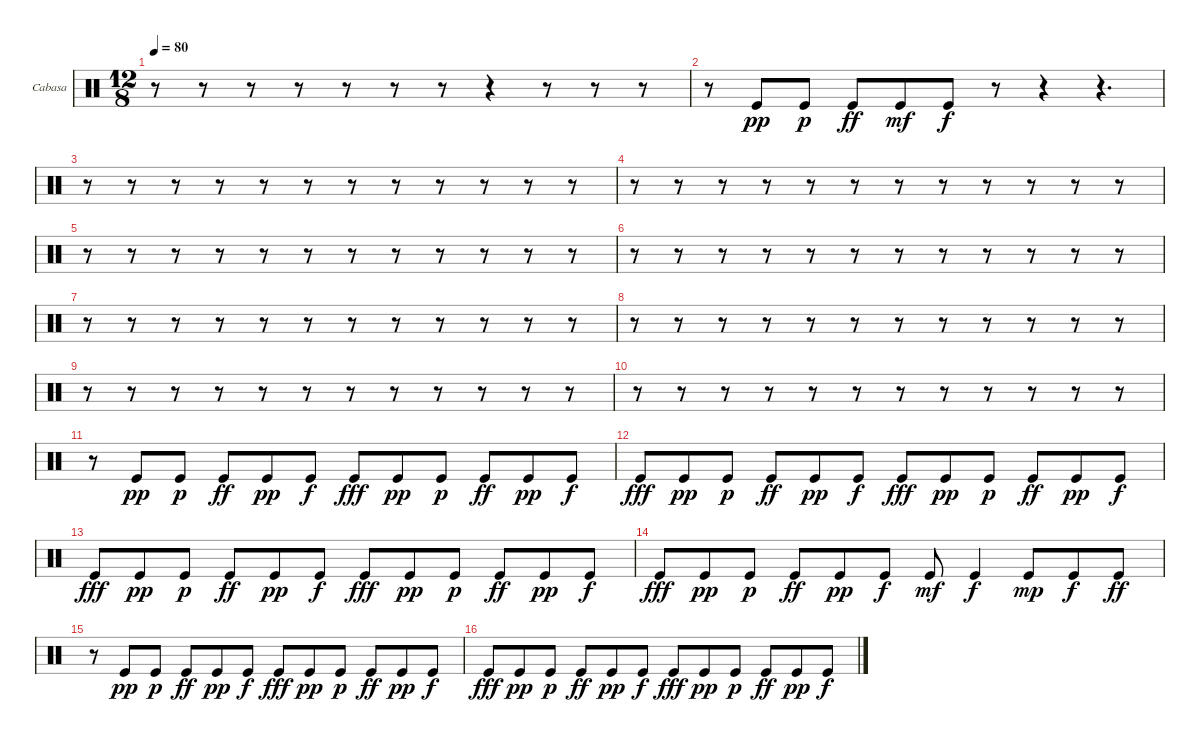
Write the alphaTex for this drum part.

\bracketExtendMode groupsimilarinstruments
\firstSystemTrackNameOrientation horizontal
\otherSystemsTrackNameOrientation horizontal
\track ("Cabasa" "Cabasa") {instrument percussion}
\staff {score}
\articulation defaults
\ts (12 8)
\tempo 80
\clef neutral
\ks c
r.8{dy f} r.8 r.8 r.8 r.8 r.8 r.8 r.4 r.8 r.8 r.8 |
r.8 "Kick (hit)".8{dy pp} "Kick (hit)".8{dy p} "Kick (hit)".8{dy ff} "Kick (hit)".8{dy mf} "Kick (hit)".8{dy f} r.8 r.4 r.4{d} |
r.8 r.8 r.8 r.8 r.8 r.8 r.8 r.8 r.8 r.8 r.8 r.8 |
r.8 r.8 r.8 r.8 r.8 r.8 r.8 r.8 r.8 r.8 r.8 r.8 |
r.8 r.8 r.8 r.8 r.8 r.8 r.8 r.8 r.8 r.8 r.8 r.8 |
r.8 r.8 r.8 r.8 r.8 r.8 r.8 r.8 r.8 r.8 r.8 r.8 |
r.8 r.8 r.8 r.8 r.8 r.8 r.8 r.8 r.8 r.8 r.8 r.8 |
r.8 r.8 r.8 r.8 r.8 r.8 r.8 r.8 r.8 r.8 r.8 r.8 |
r.8 r.8 r.8 r.8 r.8 r.8 r.8 r.8 r.8 r.8 r.8 r.8 |
r.8 r.8 r.8 r.8 r.8 r.8 r.8 r.8 r.8 r.8 r.8 r.8 |
r.8 "Kick (hit)".8{dy pp} "Kick (hit)".8{dy p} "Kick (hit)".8{dy ff} "Kick (hit)".8{dy pp} "Kick (hit)".8{dy f} "Kick (hit)".8{dy fff} "Kick (hit)".8{dy pp} "Kick (hit)".8{dy p} "Kick (hit)".8{dy ff} "Kick (hit)".8{dy pp} "Kick (hit)".8{dy f} |
"Kick (hit)".8{dy fff} "Kick (hit)".8{dy pp} "Kick (hit)".8{dy p} "Kick (hit)".8{dy ff} "Kick (hit)".8{dy pp} "Kick (hit)".8{dy f} "Kick (hit)".8{dy fff} "Kick (hit)".8{dy pp} "Kick (hit)".8{dy p} "Kick (hit)".8{dy ff} "Kick (hit)".8{dy pp} "Kick (hit)".8{dy f} |
"Kick (hit)".8{dy fff} "Kick (hit)".8{dy pp} "Kick (hit)".8{dy p} "Kick (hit)".8{dy ff} "Kick (hit)".8{dy pp} "Kick (hit)".8{dy f} "Kick (hit)".8{dy fff} "Kick (hit)".8{dy pp} "Kick (hit)".8{dy p} "Kick (hit)".8{dy ff} "Kick (hit)".8{dy pp} "Kick (hit)".8{dy f} |
"Kick (hit)".8{dy fff} "Kick (hit)".8{dy pp} "Kick (hit)".8{dy p} "Kick (hit)".8{dy ff} "Kick (hit)".8{dy pp} "Kick (hit)".8{dy f} "Kick (hit)".8{dy mf} "Kick (hit)".4{dy f} "Kick (hit)".8{dy mp} "Kick (hit)".8{dy f} "Kick (hit)".8{dy ff} |
r.8 "Kick (hit)".8{dy pp} "Kick (hit)".8{dy p} "Kick (hit)".8{dy ff} "Kick (hit)".8{dy pp} "Kick (hit)".8{dy f} "Kick (hit)".8{dy fff} "Kick (hit)".8{dy pp} "Kick (hit)".8{dy p} "Kick (hit)".8{dy ff} "Kick (hit)".8{dy pp} "Kick (hit)".8{dy f} |
"Kick (hit)".8{dy fff} "Kick (hit)".8{dy pp} "Kick (hit)".8{dy p} "Kick (hit)".8{dy ff} "Kick (hit)".8{dy pp} "Kick (hit)".8{dy f} "Kick (hit)".8{dy fff} "Kick (hit)".8{dy pp} "Kick (hit)".8{dy p} "Kick (hit)".8{dy ff} "Kick (hit)".8{dy pp} "Kick (hit)".8{dy f}
